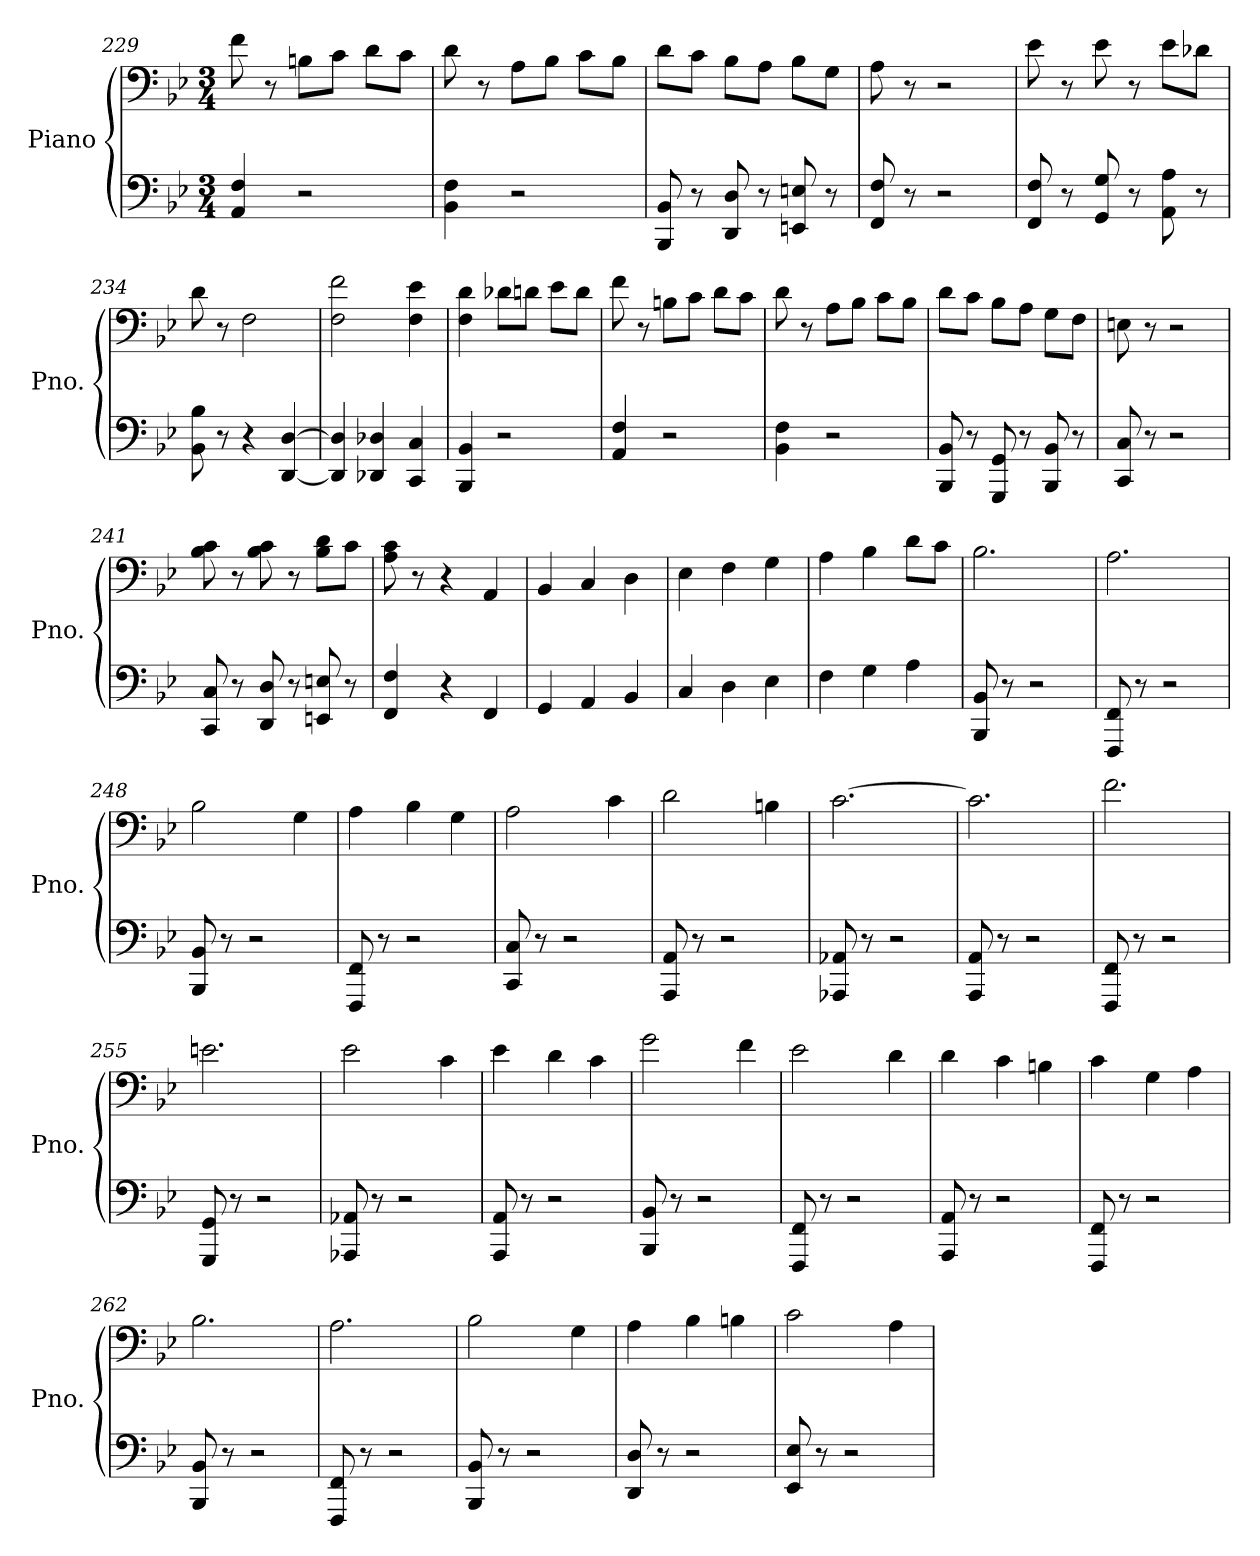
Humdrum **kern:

**kern	**kern
*part1	*part1
*staff2	*staff1
*I"Piano	*
*I'Pno.	*
!!LO:LB:g=z
*clefF4	*clefF4
*k[b-e-]	*k[b-e-]
*M3/4	*M3/4
=229	=229
4AA/ 4F/	8f\
.	8r
2r	8Bn\L
.	8c\J
.	8d\L
.	8c\J
=230	=230
4BB-\ 4F\	8d\
.	8r
2r	8A\L
.	8B-\J
.	8c\L
.	8B-\J
=231	=231
8BBB-/ 8BB-/	8d\L
8r	8c\J
8DD/ 8D/	8B-\L
8r	8A\J
8EEn/ 8En/	8B-\L
8r	8G\J
=232	=232
8FF/ 8F/	8A\
8r	8r
2r	2r
=233	=233
8FF/ 8F/	8e-\
8r	8r
8GG/ 8G/	8e-\
8r	8r
8AA\ 8A\	8e-\L
8r	8d-X\J
=234	=234
8BB-\ 8B-\	8d\
8r	8r
4r	2F\
[4DD/ [4D/	.
=235	=235
4DD/] 4D/]	2F\ 2f\
4DD-X/ 4D-X/	.
4CC/ 4C/	4F\ 4e-\
!!LO:LB:g=z
=236	=236
4BBB-/ 4BB-/	4F\ 4d\
2r	8d-X\L
.	8dn\J
.	8e-\L
.	8d\J
=237	=237
4AA/ 4F/	8f\
.	8r
2r	8Bn\L
.	8c\J
.	8d\L
.	8c\J
=238	=238
4BB-\ 4F\	8d\
.	8r
2r	8A\L
.	8B-\J
.	8c\L
.	8B-\J
=239	=239
8BBB-/ 8BB-/	8d\L
8r	8c\J
8GGG/ 8GG/	8B-\L
8r	8A\J
8BBB-/ 8BB-/	8G\L
8r	8F\J
=240	=240
8CC/ 8C/	8En\
8r	8r
2r	2r
=241	=241
8CC/ 8C/	8B-\ 8c\
8r	8r
8DD/ 8D/	8B-\ 8c\
8r	8r
8EEn/ 8En/	8B-\ 8d\L
8r	8c\J
!!LO:LB:g=z
=242	=242
4FF/ 4F/	8A\ 8c\
.	8r
4r	4r
4FF/	4AA/
=243	=243
4GG/	4BB-/
4AA/	4C/
4BB-/	4D\
=244	=244
4C/	4E-\
4D\	4F\
4E-\	4G\
=245	=245
4F\	4A\
4G\	4B-\
4A\	8d\L
.	8c\J
=246	=246
8BBB-/ 8BB-/	2.B-\
8r	.
2r	.
=247	=247
8FFF/ 8FF/	2.A\
8r	.
2r	.
=248	=248
8BBB-/ 8BB-/	2B-\
8r	.
2r	.
.	4G\
=249	=249
8FFF/ 8FF/	4A\
8r	.
2r	4B-\
.	4G\
=250	=250
8CC/ 8C/	2A\
8r	.
2r	.
.	4c\
=251	=251
8AAA/ 8AA/	2d\
8r	.
2r	.
.	4Bn\
!!LO:LB:g=z
=252	=252
8AAA-X/ 8AA-X/	[2.c\
8r	.
2r	.
=253	=253
8AAA/ 8AA/	2.c\]
8r	.
2r	.
=254	=254
8FFF/ 8FF/	2.f\
8r	.
2r	.
=255	=255
8GGG/ 8GG/	2.en\
8r	.
2r	.
=256	=256
8AAA-X/ 8AA-X/	2e-\
8r	.
2r	.
.	4c\
=257	=257
8AAA/ 8AA/	4e-\
8r	.
2r	4d\
.	4c\
=258	=258
8BBB-/ 8BB-/	2g\
8r	.
2r	.
.	4f\
=259	=259
8FFF/ 8FF/	2e-\
8r	.
2r	.
.	4d\
=260	=260
8AAA/ 8AA/	4d\
8r	.
2r	4c\
.	4Bn\
!!LO:LB:g=z
=261	=261
8FFF/ 8FF/	4c\
8r	.
2r	4G\
.	4A\
=262	=262
8BBB-/ 8BB-/	2.B-\
8r	.
2r	.
=263	=263
8FFF/ 8FF/	2.A\
8r	.
2r	.
=264	=264
8BBB-/ 8BB-/	2B-\
8r	.
2r	.
.	4G\
=265	=265
8DD/ 8D/	4A\
8r	.
2r	4B-\
.	4Bn\
=266	=266
8EE-/ 8E-/	2c\
8r	.
2r	.
.	4A\
=	=
*-	*-
